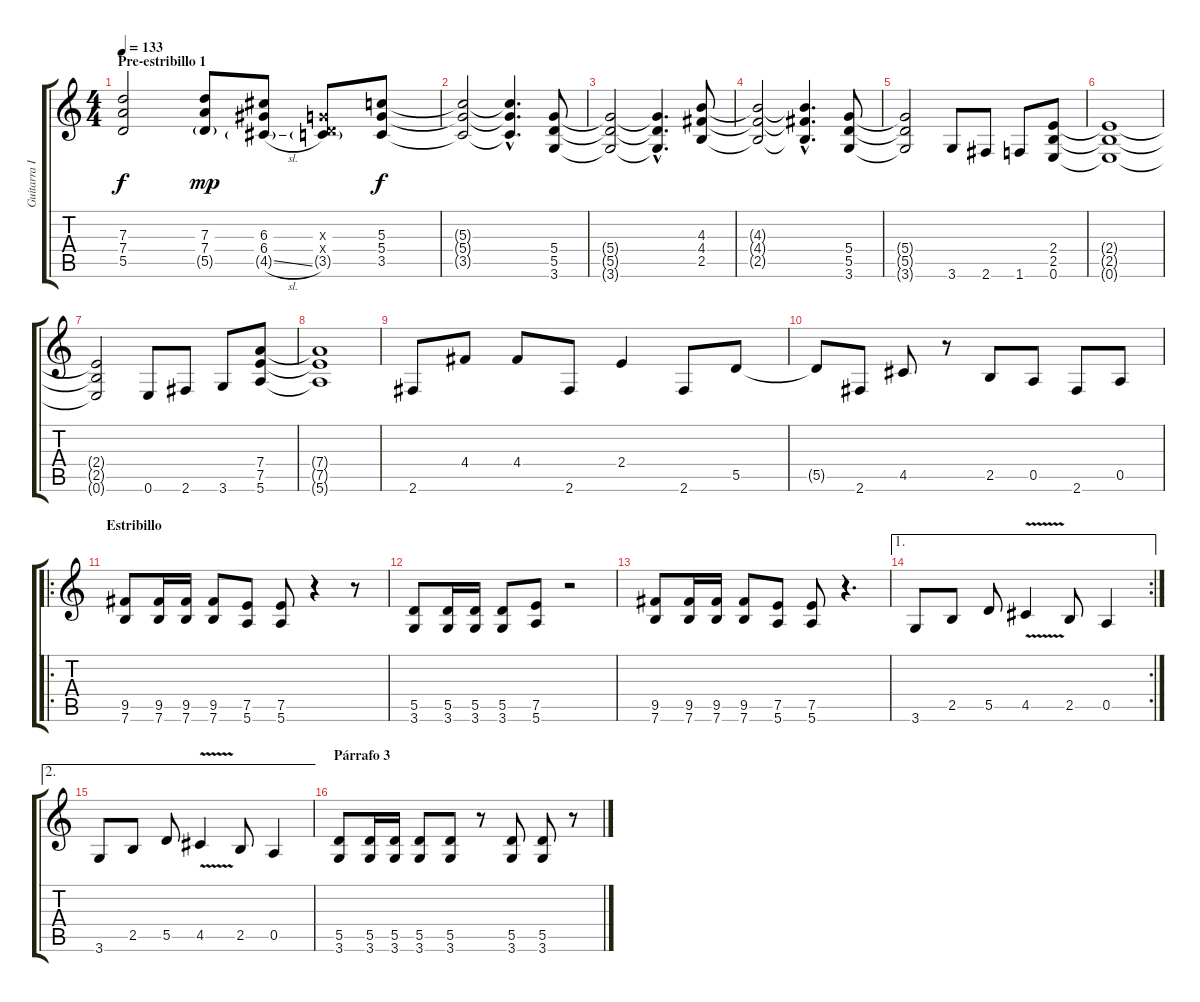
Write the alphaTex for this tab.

\track ("Guitarra I" "Guitarra I") {instrument distortionguitar}
\staff {score tabs}
\tuning (E4 B3 G3 D3 A2 E2) {hide}
\ts (4 4)
\section ("" "Pre-estribillo 1")
\tempo 133
\clef g2
\ks c
(7.3 7.4 5.5).2{dy f} (7.3 7.4 5.5{g}).8{dy mp} (6.3 6.4 4.5{sl g}).8 (0.3{x} 0.4{x} 3.5{g}).8 (5.3 5.4 3.5).8{dy f} |
(5.3{t} 5.4{t} 3.5{t}).2 (5.3{hac t} 5.4{hac t} 3.5{hac t}).4{d} (5.4 5.5 3.6).8 |
(5.4{t} 5.5{t} 3.6{t}).2 (5.4{hac t} 5.5{hac t} 3.6{hac t}).4{d} (4.3 4.4 2.5).8 |
(4.3{t} 4.4{t} 2.5{t}).2 (4.3{hac t} 4.4{hac t} 2.5{hac t}).4{d} (5.4 5.5 3.6).8 |
(5.4{t} 5.5{t} 3.6{t}).2 3.6.8 2.6.8 1.6.8 (2.4 2.5 0.6).8 |
(2.4{t} 2.5{t} 0.6{t}).1 |
(2.4{t} 2.5{t} 0.6{t}).2 0.6.8 2.6.8 3.6.8 (7.4 7.5 5.6).8 |
(7.4{t} 7.5{t} 5.6{t}).1 |
2.6.8 4.4.8 4.4.8 2.6.8 2.4.4 2.6.8 5.5.8 |
5.5{t}.8 2.6.8 4.5.8 r.8 2.5.8 0.5.8 2.6.8 0.5.8 |
\ro
\section ("" "Estribillo")
(9.5 7.6).8 (9.5 7.6).16 (9.5 7.6).16 (9.5 7.6).8 (7.5 5.6).8 (7.5 5.6).8 r.4 r.8 |
(5.5 3.6).8 (5.5 3.6).16 (5.5 3.6).16 (5.5 3.6).8 (7.5 5.6).8 r.2 |
(9.5 7.6).8 (9.5 7.6).16 (9.5 7.6).16 (9.5 7.6).8 (7.5 5.6).8 (7.5 5.6).8 r.4{d} |
\ae 1
\rc 2
3.6.8 2.5.8 5.5.8 4.5{v}.4 2.5.8 0.5.4 |
\ae 2
3.6.8 2.5.8 5.5.8 4.5{v}.4 2.5.8 0.5.4 |
\section ("" "Párrafo 3")
(5.5 3.6).8 (5.5 3.6).16 (5.5 3.6).16 (5.5 3.6).8 (5.5 3.6).8 r.8 (5.5 3.6).8 (5.5 3.6).8 r.8
